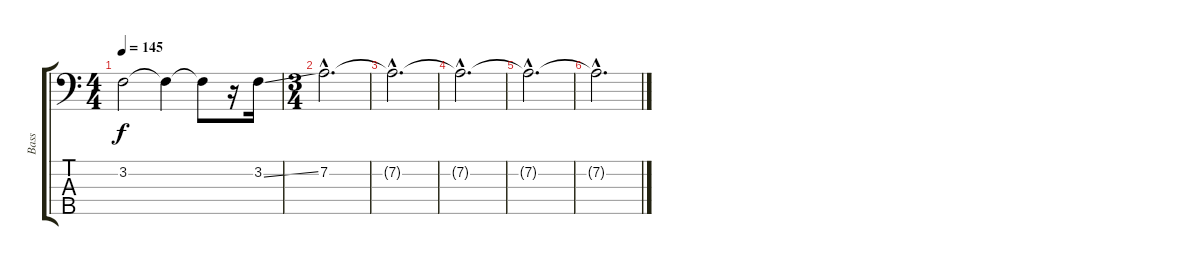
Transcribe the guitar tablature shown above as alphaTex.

\track ("Bass" "Bass") {instrument electricbassfinger}
\staff {score tabs}
\tuning (G2 D2 A1 E1 B0) {hide}
\ts (4 4)
\tempo 145
\clef f4
\ks c
3.2{t}.2{dy f} 3.2{t}.4 3.2{t}.8 r.16 3.2{ss}.16 |
\ts (3 4)
7.2{hac}.2{d} |
7.2{hac t}.2{d} |
7.2{hac t}.2{d} |
7.2{hac t}.2{d} |
7.2{hac t}.2{d}
